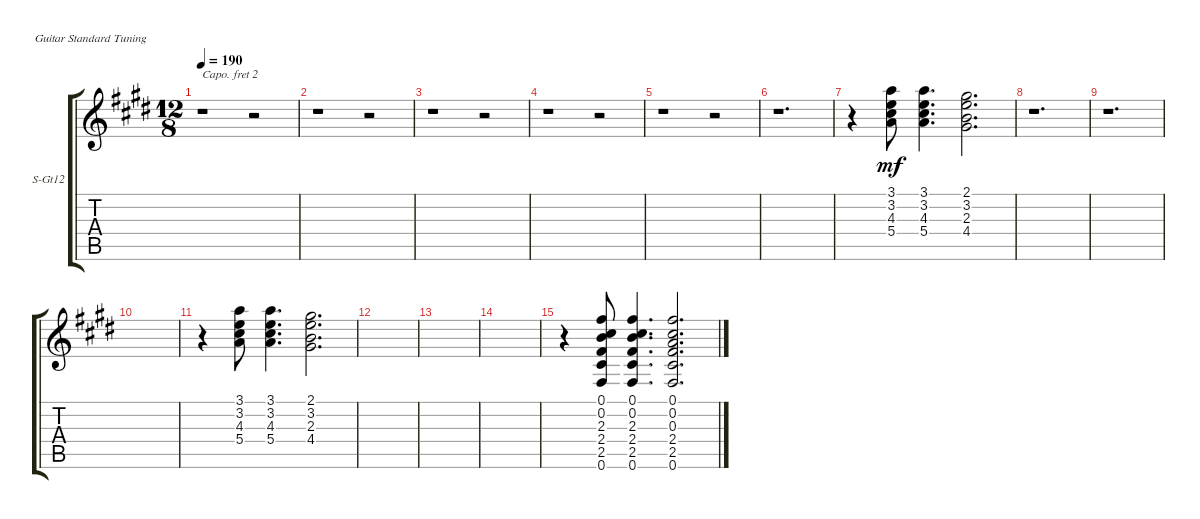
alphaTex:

\defaultSystemsLayout 4
\bracketExtendMode groupsimilarinstruments
\firstSystemTrackNameOrientation horizontal
\otherSystemsTrackNameOrientation horizontal
\track ("12 St. Steel Guitar" "S-Gt12") {instrument acousticguitarsteel}
\staff {score tabs}
\capo 2
\tuning (E4 B3 G3 D3 A2 E2)
\ts (12 8)
\tempo 190
\clef g2
\scale
0.487395
\ks c#minor
r.1{dy mf instrument acousticguitarsteel} r.2 |
\scale
0.256303 r.1 r.2 |
\scale
0.256303 r.1 r.2 |
r.1 r.2 |
r.1 r.2 |
r.1{d} |
r.4 (3.1 3.2 4.3 5.4).8 (3.1 3.2 4.3 5.4).4{d} (2.1 3.2 2.3 4.4).2{d} |
r.1{d} |
r.1{d} |
|
r.4 (3.1 3.2 4.3 5.4).8 (3.1 3.2 4.3 5.4).4{d} (2.1 3.2 2.3 4.4).2{d} |
|
|
|
r.4 (0.6 2.5 2.4 2.3 0.2 0.1).8 (0.1 0.2 2.3 2.4 2.5 0.6).4{d} (0.6 2.5 2.4 0.3 0.2 0.1).2{d}
